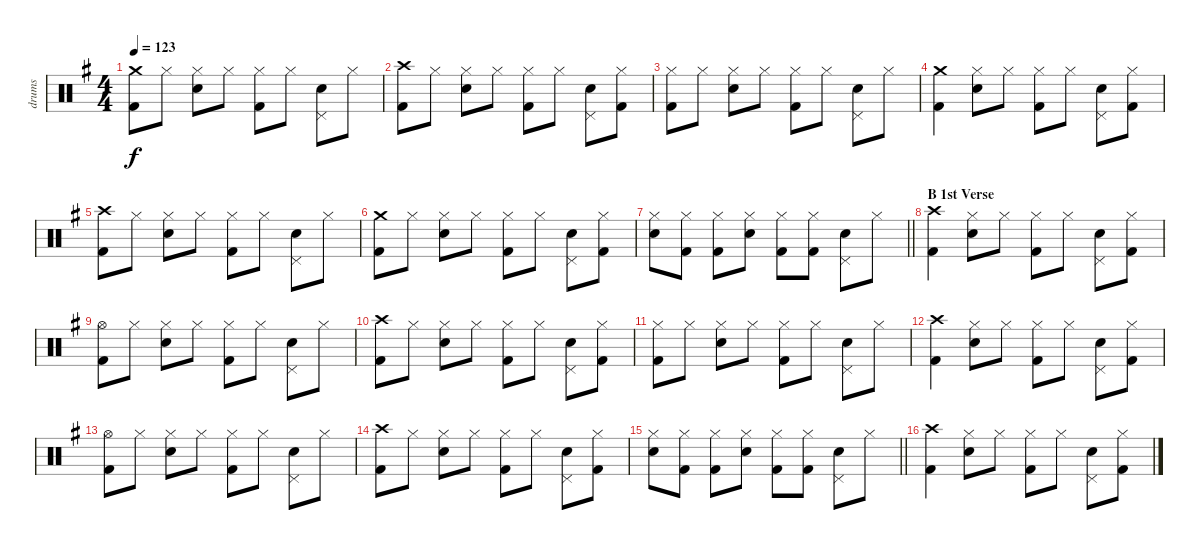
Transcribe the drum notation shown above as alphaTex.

\track ("drums" "drums") {instrument percussion}
\staff {score}
\articulation defaults
\ts (4 4)
\tempo 123
\clef neutral
\ks g
("Crash medium (hit)" "Kick (hit) 2").8{dy f} "Hi-Hat (closed)".8 ("Snare (hit) 2" "Hi-Hat (closed)").8 "Hi-Hat (closed)".8 ("Hi-Hat (closed)" "Kick (hit) 2").8 "Hi-Hat (closed)".8 ("Snare (hit) 2" "Pedal Hi-Hat (hit)").8 "Hi-Hat (closed)".8 |
("Crash high (hit)" "Kick (hit) 2").8 "Hi-Hat (closed)".8 ("Snare (hit) 2" "Hi-Hat (closed)").8 "Hi-Hat (closed)".8 ("Hi-Hat (closed)" "Kick (hit) 2").8 "Hi-Hat (closed)".8 ("Snare (hit) 2" "Pedal Hi-Hat (hit)").8 ("Hi-Hat (closed)" "Kick (hit) 2").8 |
("Hi-Hat (closed)" "Kick (hit) 2").8 "Hi-Hat (closed)".8 ("Snare (hit) 2" "Hi-Hat (closed)").8 "Hi-Hat (closed)".8 ("Hi-Hat (closed)" "Kick (hit) 2").8 "Hi-Hat (closed)".8 ("Snare (hit) 2" "Pedal Hi-Hat (hit)").8 "Hi-Hat (closed)".8 |
("Crash medium (hit)" "Kick (hit) 2").4 ("Snare (hit) 2" "Hi-Hat (closed)").8 "Hi-Hat (closed)".8 ("Hi-Hat (closed)" "Kick (hit) 2").8 "Hi-Hat (closed)".8 ("Snare (hit) 2" "Pedal Hi-Hat (hit)").8 ("Hi-Hat (closed)" "Kick (hit) 2").8 |
("Crash high (hit)" "Kick (hit) 2").8 "Hi-Hat (closed)".8 ("Snare (hit) 2" "Hi-Hat (closed)").8 "Hi-Hat (closed)".8 ("Hi-Hat (closed)" "Kick (hit) 2").8 "Hi-Hat (closed)".8 ("Snare (hit) 2" "Pedal Hi-Hat (hit)").8 "Hi-Hat (closed)".8 |
("Crash medium (hit)" "Kick (hit) 2").8 "Hi-Hat (closed)".8 ("Snare (hit) 2" "Hi-Hat (closed)").8 "Hi-Hat (closed)".8 ("Hi-Hat (closed)" "Kick (hit) 2").8 "Hi-Hat (closed)".8 ("Snare (hit) 2" "Pedal Hi-Hat (hit)").8 ("Hi-Hat (closed)" "Kick (hit) 2").8 |
\barLineRight lightlight
("Snare (hit) 2" "Hi-Hat (closed)").8 ("Hi-Hat (closed)" "Kick (hit) 2").8 ("Hi-Hat (closed)" "Kick (hit) 2").8 ("Snare (hit) 2" "Hi-Hat (closed)").8 ("Hi-Hat (closed)" "Kick (hit) 2").8 ("Hi-Hat (closed)" "Kick (hit) 2").8 ("Snare (hit) 2" "Pedal Hi-Hat (hit)").8 "Hi-Hat (closed)".8 |
\section ("" "B 1st Verse")
("Crash high (hit)" "Kick (hit) 2").4 ("Snare (hit) 2" "Hi-Hat (closed)").8 "Hi-Hat (closed)".8 ("Hi-Hat (closed)" "Kick (hit) 2").8 "Hi-Hat (closed)".8 ("Snare (hit) 2" "Pedal Hi-Hat (hit)").8 ("Hi-Hat (closed)" "Kick (hit) 2").8 |
("Hi-Hat (open)" "Kick (hit) 2").8 "Hi-Hat (closed)".8 ("Snare (hit) 2" "Hi-Hat (closed)").8 "Hi-Hat (closed)".8 ("Hi-Hat (closed)" "Kick (hit) 2").8 "Hi-Hat (closed)".8 ("Snare (hit) 2" "Pedal Hi-Hat (hit)").8 "Hi-Hat (closed)".8 |
("Crash high (hit)" "Kick (hit) 2").8 "Hi-Hat (closed)".8 ("Snare (hit) 2" "Hi-Hat (closed)").8 "Hi-Hat (closed)".8 ("Hi-Hat (closed)" "Kick (hit) 2").8 "Hi-Hat (closed)".8 ("Snare (hit) 2" "Pedal Hi-Hat (hit)").8 ("Hi-Hat (closed)" "Kick (hit) 2").8 |
("Hi-Hat (closed)" "Kick (hit) 2").8 "Hi-Hat (closed)".8 ("Snare (hit) 2" "Hi-Hat (closed)").8 "Hi-Hat (closed)".8 ("Hi-Hat (closed)" "Kick (hit) 2").8 "Hi-Hat (closed)".8 ("Snare (hit) 2" "Pedal Hi-Hat (hit)").8 "Hi-Hat (closed)".8 |
("Crash high (hit)" "Kick (hit) 2").4 ("Snare (hit) 2" "Hi-Hat (closed)").8 "Hi-Hat (closed)".8 ("Hi-Hat (closed)" "Kick (hit) 2").8 "Hi-Hat (closed)".8 ("Snare (hit) 2" "Pedal Hi-Hat (hit)").8 ("Hi-Hat (closed)" "Kick (hit) 2").8 |
("Hi-Hat (open)" "Kick (hit) 2").8 "Hi-Hat (closed)".8 ("Snare (hit) 2" "Hi-Hat (closed)").8 "Hi-Hat (closed)".8 ("Hi-Hat (closed)" "Kick (hit) 2").8 "Hi-Hat (closed)".8 ("Snare (hit) 2" "Pedal Hi-Hat (hit)").8 "Hi-Hat (closed)".8 |
("Crash high (hit)" "Kick (hit) 2").8 "Hi-Hat (closed)".8 ("Snare (hit) 2" "Hi-Hat (closed)").8 "Hi-Hat (closed)".8 ("Hi-Hat (closed)" "Kick (hit) 2").8 "Hi-Hat (closed)".8 ("Snare (hit) 2" "Pedal Hi-Hat (hit)").8 ("Hi-Hat (closed)" "Kick (hit) 2").8 |
\barLineRight lightlight
("Snare (hit) 2" "Hi-Hat (closed)").8 ("Hi-Hat (closed)" "Kick (hit) 2").8 ("Hi-Hat (closed)" "Kick (hit) 2").8 ("Snare (hit) 2" "Hi-Hat (closed)").8 ("Hi-Hat (closed)" "Kick (hit) 2").8 ("Hi-Hat (closed)" "Kick (hit) 2").8 ("Snare (hit) 2" "Pedal Hi-Hat (hit)").8 "Hi-Hat (closed)".8 |
("Crash high (hit)" "Kick (hit) 2").4 ("Snare (hit) 2" "Hi-Hat (closed)").8 "Hi-Hat (closed)".8 ("Hi-Hat (closed)" "Kick (hit) 2").8 "Hi-Hat (closed)".8 ("Snare (hit) 2" "Pedal Hi-Hat (hit)").8 ("Hi-Hat (closed)" "Kick (hit) 2").8
